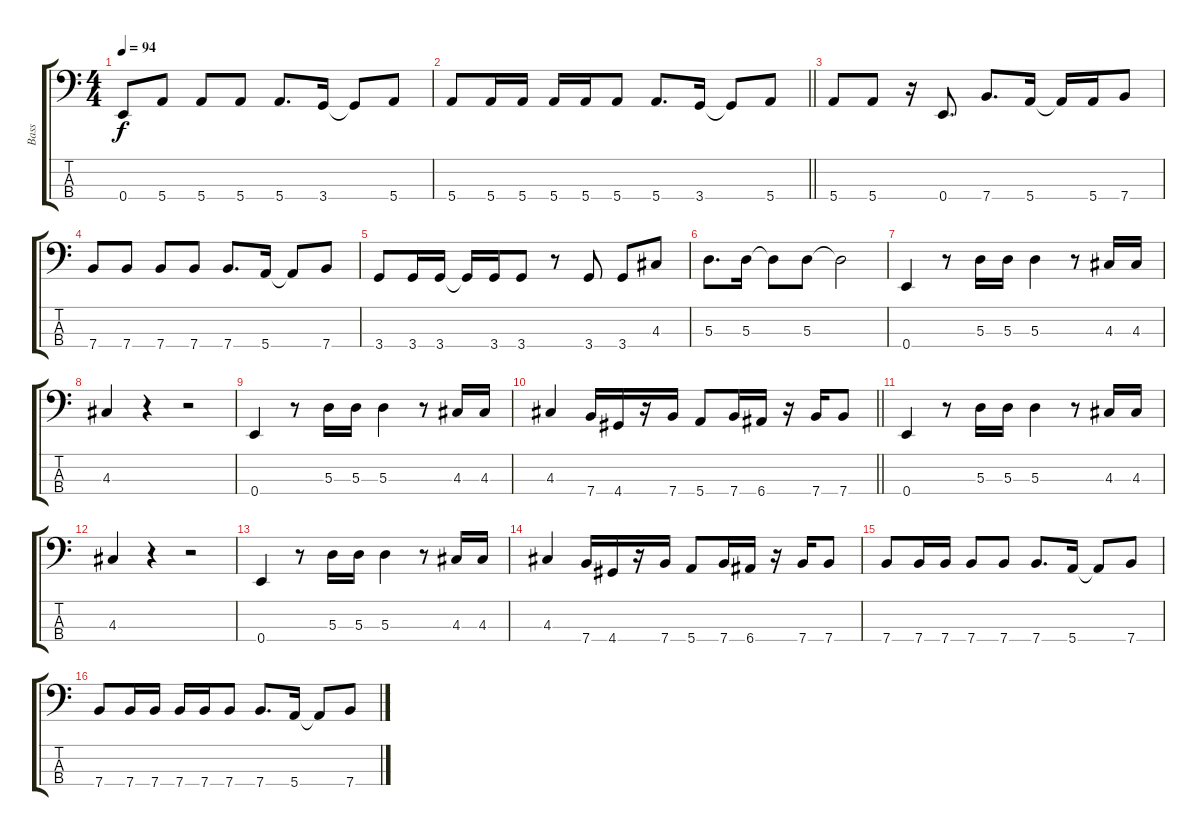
\track ("Bass" "Bass") {instrument electricbassfinger}
\staff {score tabs}
\tuning (G2 D2 A1 E1) {hide}
\ts (4 4)
\tempo 94
\clef f4
\ks c
0.4.8{dy f} 5.4.8 5.4.8 5.4.8 5.4.8{d} 3.4.16 3.4{t}.8 5.4.8 |
\barLineRight lightlight
5.4.8 5.4.16 5.4.16 5.4.16 5.4.16 5.4.8 5.4.8{d} 3.4.16 3.4{t}.8 5.4.8 |
5.4.8 5.4.8 r.16 0.4.8{d} 7.4.8{d} 5.4.16 5.4{t}.16 5.4.16 7.4.8 |
7.4.8 7.4.8 7.4.8 7.4.8 7.4.8{d} 5.4.16 5.4{t}.8 7.4.8 |
3.4.8 3.4.16 3.4.16 3.4{t}.16 3.4.16 3.4.8 r.8 3.4.8 3.4.8 4.3.8 |
5.3.8{d} 5.3.16 5.3{t}.8 5.3.8 5.3{t}.2 |
0.4.4 r.8 5.3.16 5.3.16 5.3.4 r.8 4.3.16 4.3.16 |
4.3.4 r.4 r.2 |
0.4.4 r.8 5.3.16 5.3.16 5.3.4 r.8 4.3.16 4.3.16 |
\barLineRight lightlight
4.3.4 7.4.16 4.4.16 r.16 7.4.16 5.4.8 7.4.16 6.4.16 r.16 7.4.16 7.4.8 |
0.4.4 r.8 5.3.16 5.3.16 5.3.4 r.8 4.3.16 4.3.16 |
4.3.4 r.4 r.2 |
0.4.4 r.8 5.3.16 5.3.16 5.3.4 r.8 4.3.16 4.3.16 |
4.3.4 7.4.16 4.4.16 r.16 7.4.16 5.4.8 7.4.16 6.4.16 r.16 7.4.16 7.4.8 |
7.4.8 7.4.16 7.4.16 7.4.8 7.4.8 7.4.8{d} 5.4.16 5.4{t}.8 7.4.8 |
7.4.8 7.4.16 7.4.16 7.4.16 7.4.16 7.4.8 7.4.8{d} 5.4.16 5.4{t}.8 7.4.8
